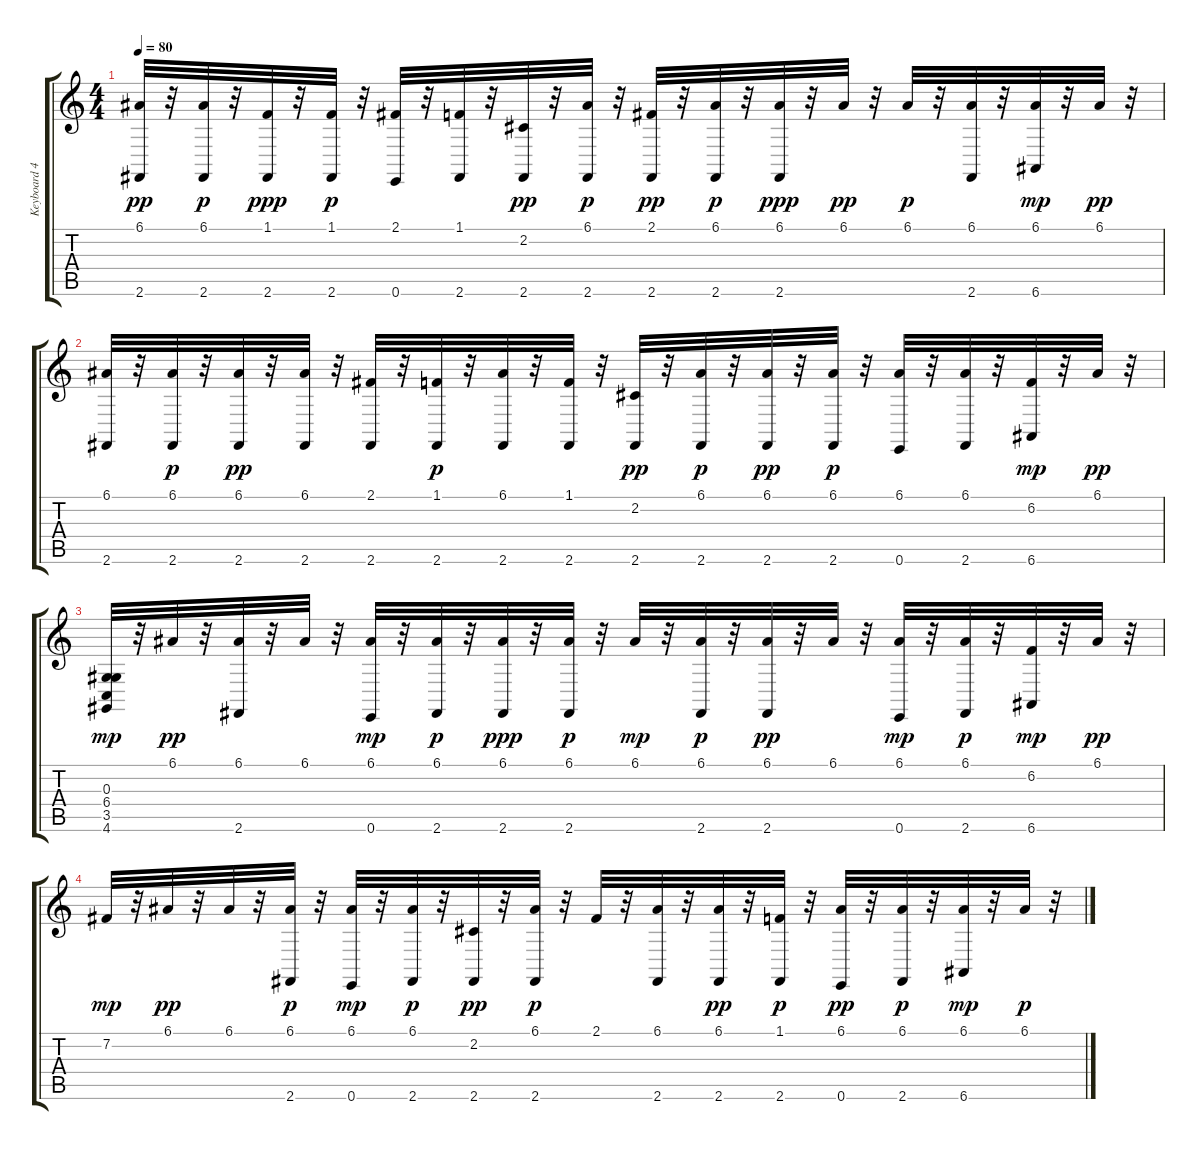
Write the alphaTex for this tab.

\track ("Keyboard 4" "Keyboard 4") {instrument piccolo}
\staff {score tabs}
\tuning (E4 B3 G3 D3 A2 E2) {hide}
\ts (4 4)
\tempo 80
\clef g2
\ks c
(6.1 2.6).32{dy pp} r.32 (6.1 2.6).32{dy p} r.32 (1.1 2.6).32{dy ppp} r.32 (1.1 2.6).32{dy p} r.32 (2.1 0.6).32 r.32 (1.1 2.6).32 r.32 (2.2 2.6).32{dy pp} r.32 (6.1 2.6).32{dy p} r.32 (2.1 2.6).32{dy pp} r.32 (6.1 2.6).32{dy p} r.32 (6.1 2.6).32{dy ppp} r.32 6.1.32{dy pp} r.32 6.1.32{dy p} r.32 (6.1 2.6).32 r.32 (6.1 6.6).32{dy mp} r.32 6.1.32{dy pp} r.32 |
(6.1 2.6).32 r.32 (6.1 2.6).32{dy p} r.32 (6.1 2.6).32{dy pp} r.32 (6.1 2.6).32 r.32 (2.1 2.6).32 r.32 (1.1 2.6).32{dy p} r.32 (6.1 2.6).32 r.32 (1.1 2.6).32 r.32 (2.2 2.6).32{dy pp} r.32 (6.1 2.6).32{dy p} r.32 (6.1 2.6).32{dy pp} r.32 (6.1 2.6).32{dy p} r.32 (6.1 0.6).32 r.32 (6.1 2.6).32 r.32 (6.2 6.6).32{dy mp} r.32 6.1.32{dy pp} r.32 |
(0.3 6.4 3.5 4.6).32{dy mp} r.32 6.1.32{dy pp} r.32 (6.1 2.6).32 r.32 6.1.32 r.32 (6.1 0.6).32{dy mp} r.32 (6.1 2.6).32{dy p} r.32 (6.1 2.6).32{dy ppp} r.32 (6.1 2.6).32{dy p} r.32 6.1.32{dy mp} r.32 (6.1 2.6).32{dy p} r.32 (6.1 2.6).32{dy pp} r.32 6.1.32 r.32 (6.1 0.6).32{dy mp} r.32 (6.1 2.6).32{dy p} r.32 (6.2 6.6).32{dy mp} r.32 6.1.32{dy pp} r.32 |
7.2.32{dy mp} r.32 6.1.32{dy pp} r.32 6.1.32 r.32 (6.1 2.6).32{dy p} r.32 (6.1 0.6).32{dy mp} r.32 (6.1 2.6).32{dy p} r.32 (2.2 2.6).32{dy pp} r.32 (6.1 2.6).32{dy p} r.32 2.1.32 r.32 (6.1 2.6).32 r.32 (6.1 2.6).32{dy pp} r.32 (1.1 2.6).32{dy p} r.32 (6.1 0.6).32{dy pp} r.32 (6.1 2.6).32{dy p} r.32 (6.1 6.6).32{dy mp} r.32 6.1.32{dy p} r.32
